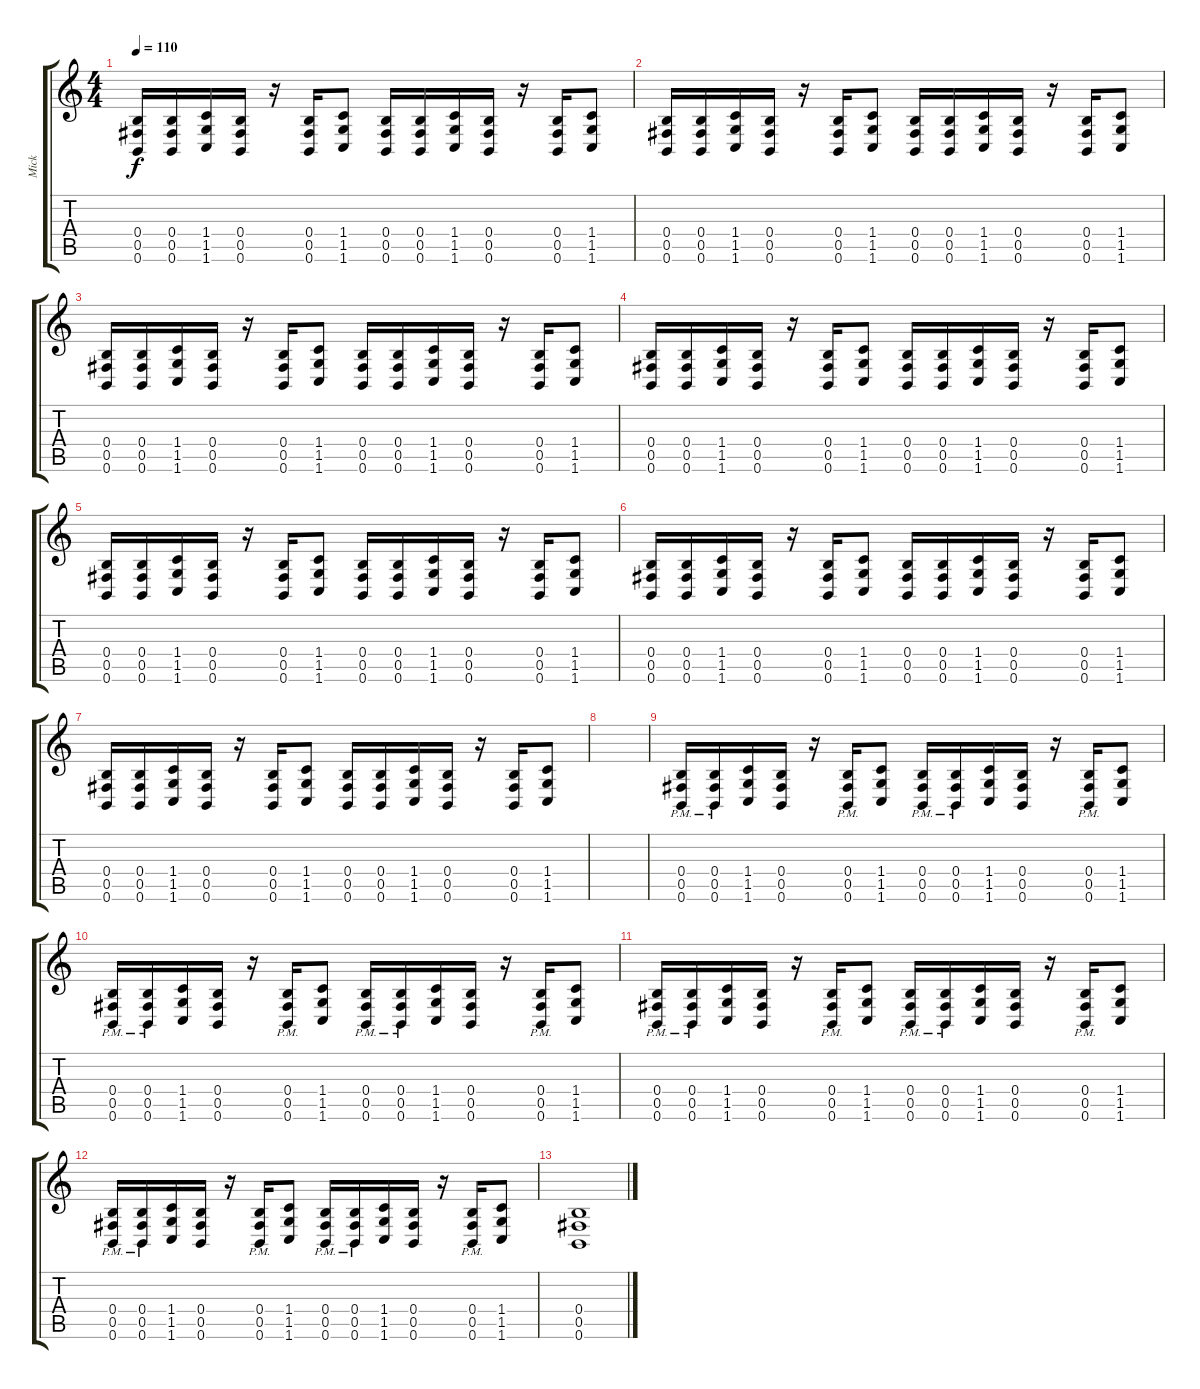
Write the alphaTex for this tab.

\track ("Mick" "Mick") {instrument distortionguitar}
\staff {score tabs}
\tuning (Db4 Ab3 E3 B2 Gb2 B1) {hide}
\ts (4 4)
\tempo 110
\clef g2
\ks c
(0.4 0.5 0.6).16{dy f} (0.4 0.5 0.6).16 (1.4 1.5 1.6).16 (0.4 0.5 0.6).16 r.16 (0.4 0.5 0.6).16 (1.4 1.5 1.6).8 (0.4 0.5 0.6).16 (0.4 0.5 0.6).16 (1.4 1.5 1.6).16 (0.4 0.5 0.6).16 r.16 (0.4 0.5 0.6).16 (1.4 1.5 1.6).8 |
(0.4 0.5 0.6).16 (0.4 0.5 0.6).16 (1.4 1.5 1.6).16 (0.4 0.5 0.6).16 r.16 (0.4 0.5 0.6).16 (1.4 1.5 1.6).8 (0.4 0.5 0.6).16 (0.4 0.5 0.6).16 (1.4 1.5 1.6).16 (0.4 0.5 0.6).16 r.16 (0.4 0.5 0.6).16 (1.4 1.5 1.6).8 |
(0.4 0.5 0.6).16 (0.4 0.5 0.6).16 (1.4 1.5 1.6).16 (0.4 0.5 0.6).16 r.16 (0.4 0.5 0.6).16 (1.4 1.5 1.6).8 (0.4 0.5 0.6).16 (0.4 0.5 0.6).16 (1.4 1.5 1.6).16 (0.4 0.5 0.6).16 r.16 (0.4 0.5 0.6).16 (1.4 1.5 1.6).8 |
(0.4 0.5 0.6).16 (0.4 0.5 0.6).16 (1.4 1.5 1.6).16 (0.4 0.5 0.6).16 r.16 (0.4 0.5 0.6).16 (1.4 1.5 1.6).8 (0.4 0.5 0.6).16 (0.4 0.5 0.6).16 (1.4 1.5 1.6).16 (0.4 0.5 0.6).16 r.16 (0.4 0.5 0.6).16 (1.4 1.5 1.6).8 |
(0.4 0.5 0.6).16 (0.4 0.5 0.6).16 (1.4 1.5 1.6).16 (0.4 0.5 0.6).16 r.16 (0.4 0.5 0.6).16 (1.4 1.5 1.6).8 (0.4 0.5 0.6).16 (0.4 0.5 0.6).16 (1.4 1.5 1.6).16 (0.4 0.5 0.6).16 r.16 (0.4 0.5 0.6).16 (1.4 1.5 1.6).8 |
(0.4 0.5 0.6).16 (0.4 0.5 0.6).16 (1.4 1.5 1.6).16 (0.4 0.5 0.6).16 r.16 (0.4 0.5 0.6).16 (1.4 1.5 1.6).8 (0.4 0.5 0.6).16 (0.4 0.5 0.6).16 (1.4 1.5 1.6).16 (0.4 0.5 0.6).16 r.16 (0.4 0.5 0.6).16 (1.4 1.5 1.6).8 |
(0.4 0.5 0.6).16 (0.4 0.5 0.6).16 (1.4 1.5 1.6).16 (0.4 0.5 0.6).16 r.16 (0.4 0.5 0.6).16 (1.4 1.5 1.6).8 (0.4 0.5 0.6).16 (0.4 0.5 0.6).16 (1.4 1.5 1.6).16 (0.4 0.5 0.6).16 r.16 (0.4 0.5 0.6).16 (1.4 1.5 1.6).8 |
|
(0.4{pm} 0.5{pm} 0.6{pm}).16 (0.4{pm} 0.5{pm} 0.6{pm}).16 (1.4 1.5 1.6).16 (0.4 0.5 0.6).16 r.16 (0.4{pm} 0.5{pm} 0.6{pm}).16 (1.4 1.5 1.6).8 (0.4{pm} 0.5{pm} 0.6{pm}).16 (0.4{pm} 0.5{pm} 0.6{pm}).16 (1.4 1.5 1.6).16 (0.4 0.5 0.6).16 r.16 (0.4{pm} 0.5{pm} 0.6{pm}).16 (1.4 1.5 1.6).8 |
(0.4{pm} 0.5{pm} 0.6{pm}).16 (0.4{pm} 0.5{pm} 0.6{pm}).16 (1.4 1.5 1.6).16 (0.4 0.5 0.6).16 r.16 (0.4{pm} 0.5{pm} 0.6{pm}).16 (1.4 1.5 1.6).8 (0.4{pm} 0.5{pm} 0.6{pm}).16 (0.4{pm} 0.5{pm} 0.6{pm}).16 (1.4 1.5 1.6).16 (0.4 0.5 0.6).16 r.16 (0.4{pm} 0.5{pm} 0.6{pm}).16 (1.4 1.5 1.6).8 |
(0.4{pm} 0.5{pm} 0.6{pm}).16 (0.4{pm} 0.5{pm} 0.6{pm}).16 (1.4 1.5 1.6).16 (0.4 0.5 0.6).16 r.16 (0.4{pm} 0.5{pm} 0.6{pm}).16 (1.4 1.5 1.6).8 (0.4{pm} 0.5{pm} 0.6{pm}).16 (0.4{pm} 0.5{pm} 0.6{pm}).16 (1.4 1.5 1.6).16 (0.4 0.5 0.6).16 r.16 (0.4{pm} 0.5{pm} 0.6{pm}).16 (1.4 1.5 1.6).8 |
(0.4{pm} 0.5{pm} 0.6{pm}).16 (0.4{pm} 0.5{pm} 0.6{pm}).16 (1.4 1.5 1.6).16 (0.4 0.5 0.6).16 r.16 (0.4{pm} 0.5{pm} 0.6{pm}).16 (1.4 1.5 1.6).8 (0.4{pm} 0.5{pm} 0.6{pm}).16 (0.4{pm} 0.5{pm} 0.6{pm}).16 (1.4 1.5 1.6).16 (0.4 0.5 0.6).16 r.16 (0.4{pm} 0.5{pm} 0.6{pm}).16 (1.4 1.5 1.6).8 |
(0.4 0.5 0.6).1
